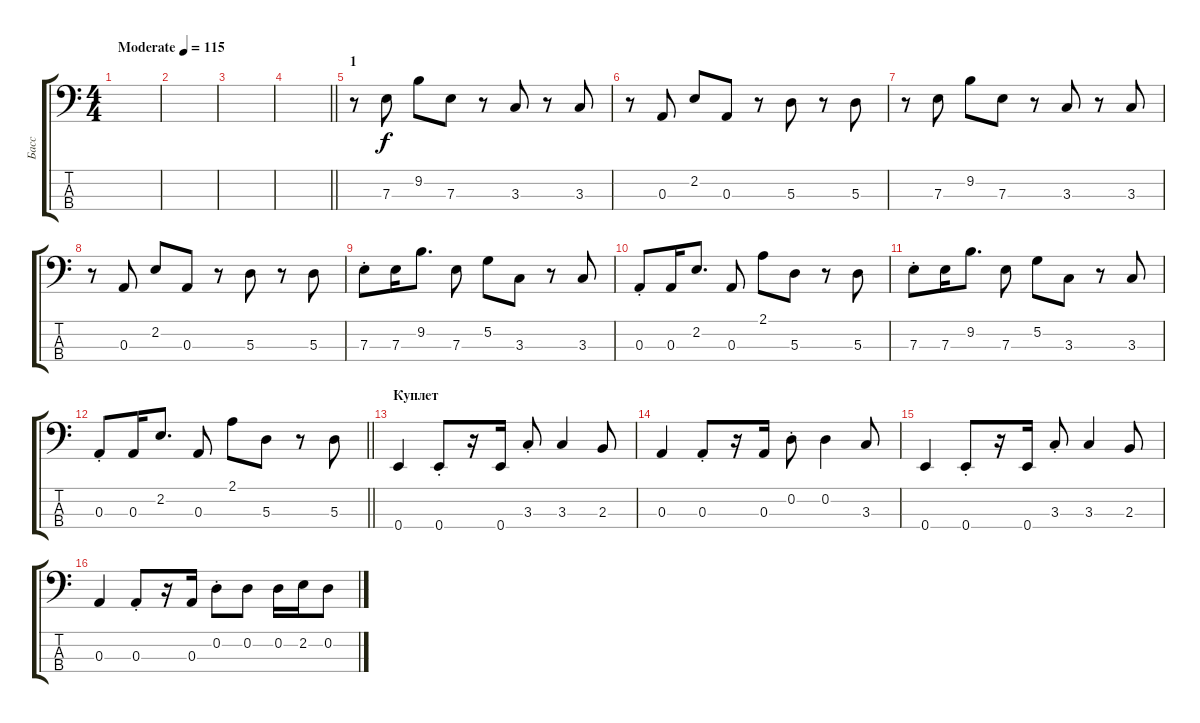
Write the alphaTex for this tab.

\track ("Басс" "Басс") {instrument synthbass2}
\staff {score tabs}
\tuning (G2 D2 A1 E1) {hide}
\ts (4 4)
\tempo (115 "Moderate")
\clef f4
\ks c
|
|
|
\barLineRight lightlight
|
\section ("" "1")
r.8 7.3.8 9.2.8 7.3.8 r.8 3.3.8 r.8 3.3.8 |
r.8 0.3.8 2.2.8 0.3.8 r.8 5.3.8 r.8 5.3.8 |
r.8 7.3.8 9.2.8 7.3.8 r.8 3.3.8 r.8 3.3.8 |
r.8 0.3.8 2.2.8 0.3.8 r.8 5.3.8 r.8 5.3.8 |
7.3{st}.8 7.3.16 9.2.8{d} 7.3.8 5.2.8 3.3.8 r.8 3.3.8 |
0.3{st}.8 0.3.16 2.2.8{d} 0.3.8 2.1.8 5.3.8 r.8 5.3.8 |
7.3{st}.8 7.3.16 9.2.8{d} 7.3.8 5.2.8 3.3.8 r.8 3.3.8 |
\barLineRight lightlight
0.3{st}.8 0.3.16 2.2.8{d} 0.3.8 2.1.8 5.3.8 r.8 5.3.8 |
\section ("" "Куплет")
0.4.4 0.4{st}.8 r.16 0.4.16 3.3{st}.8 3.3.4 2.3.8 |
0.3.4 0.3{st}.8 r.16 0.3.16 0.2{st}.8 0.2.4 3.3.8 |
0.4.4 0.4{st}.8 r.16 0.4.16 3.3{st}.8 3.3.4 2.3.8 |
0.3.4 0.3{st}.8 r.16 0.3.16 0.2{st}.8 0.2.8 0.2.16 2.2.16 0.2.8
